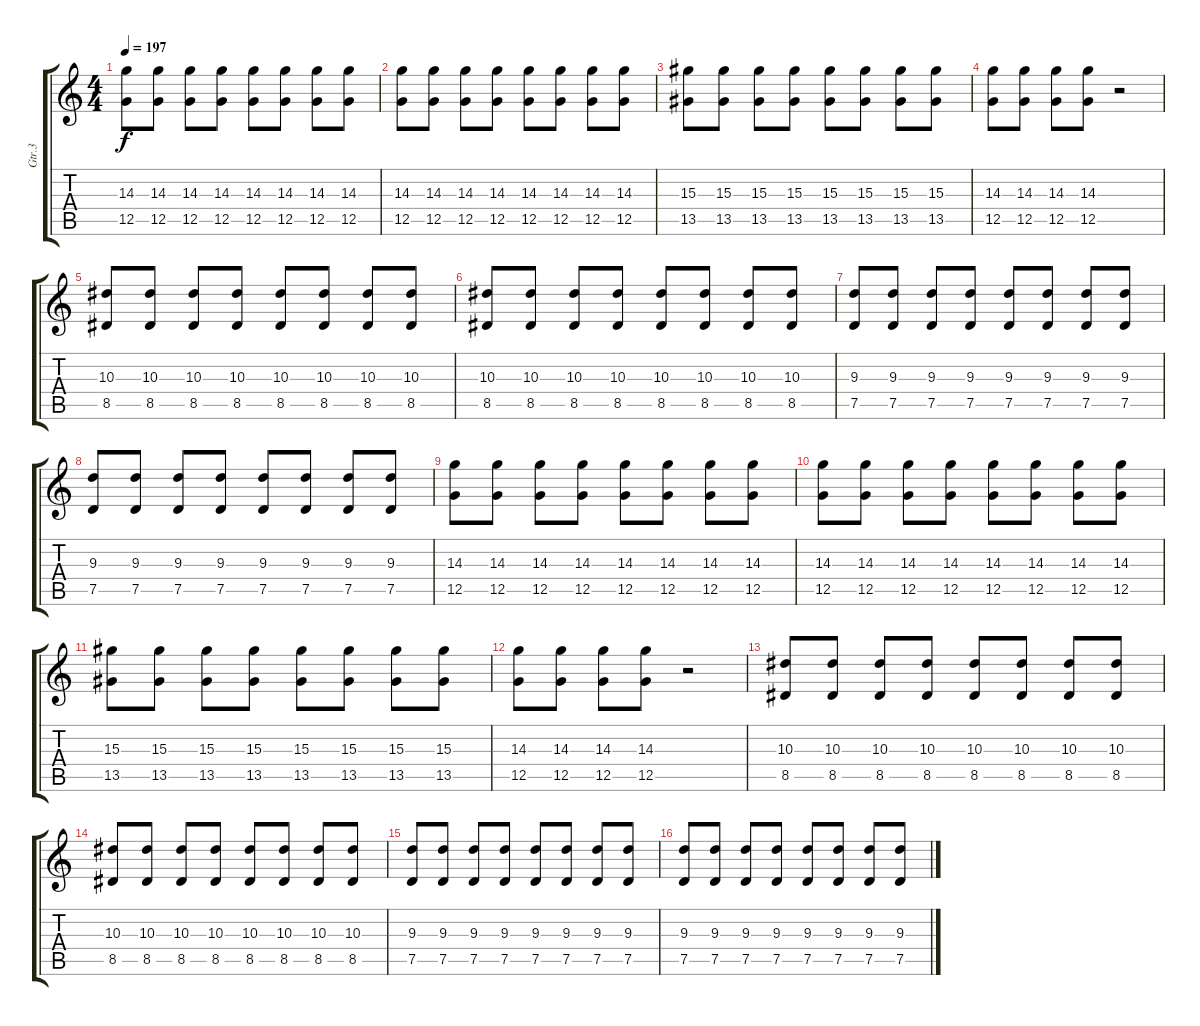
\track ("Gtr.3" "Gtr.3") {instrument distortionguitar}
\staff {score tabs}
\tuning (D4 A3 F3 C3 G2 C2) {hide}
\ts (4 4)
\tempo 197
\clef g2
\ks c
(14.3 12.5).8{dy f} (14.3 12.5).8 (14.3 12.5).8 (14.3 12.5).8 (14.3 12.5).8 (14.3 12.5).8 (14.3 12.5).8 (14.3 12.5).8 |
(14.3 12.5).8 (14.3 12.5).8 (14.3 12.5).8 (14.3 12.5).8 (14.3 12.5).8 (14.3 12.5).8 (14.3 12.5).8 (14.3 12.5).8 |
(15.3 13.5).8{volume 10} (15.3 13.5).8 (15.3 13.5).8 (15.3 13.5).8 (15.3 13.5).8 (15.3 13.5).8 (15.3 13.5).8 (15.3 13.5).8 |
(14.3 12.5).8 (14.3 12.5).8 (14.3 12.5).8 (14.3 12.5).8 r.2 |
(10.3 8.5).8{volume 15} (10.3 8.5).8 (10.3 8.5).8 (10.3 8.5).8 (10.3 8.5).8 (10.3 8.5).8 (10.3 8.5).8 (10.3 8.5).8 |
(10.3 8.5).8 (10.3 8.5).8 (10.3 8.5).8 (10.3 8.5).8 (10.3 8.5).8 (10.3 8.5).8 (10.3 8.5).8 (10.3 8.5).8 |
(9.3 7.5).8 (9.3 7.5).8 (9.3 7.5).8 (9.3 7.5).8 (9.3 7.5).8 (9.3 7.5).8 (9.3 7.5).8 (9.3 7.5).8 |
(9.3 7.5).8 (9.3 7.5).8 (9.3 7.5).8 (9.3 7.5).8 (9.3 7.5).8 (9.3 7.5).8 (9.3 7.5).8 (9.3 7.5).8 |
(14.3 12.5).8 (14.3 12.5).8 (14.3 12.5).8 (14.3 12.5).8 (14.3 12.5).8 (14.3 12.5).8 (14.3 12.5).8 (14.3 12.5).8 |
(14.3 12.5).8 (14.3 12.5).8 (14.3 12.5).8 (14.3 12.5).8 (14.3 12.5).8 (14.3 12.5).8 (14.3 12.5).8 (14.3 12.5).8 |
(15.3 13.5).8{volume 10} (15.3 13.5).8 (15.3 13.5).8 (15.3 13.5).8 (15.3 13.5).8 (15.3 13.5).8 (15.3 13.5).8 (15.3 13.5).8 |
(14.3 12.5).8 (14.3 12.5).8 (14.3 12.5).8 (14.3 12.5).8 r.2 |
(10.3 8.5).8{volume 15} (10.3 8.5).8 (10.3 8.5).8 (10.3 8.5).8 (10.3 8.5).8 (10.3 8.5).8 (10.3 8.5).8 (10.3 8.5).8 |
(10.3 8.5).8 (10.3 8.5).8 (10.3 8.5).8 (10.3 8.5).8 (10.3 8.5).8 (10.3 8.5).8 (10.3 8.5).8 (10.3 8.5).8 |
(9.3 7.5).8 (9.3 7.5).8 (9.3 7.5).8 (9.3 7.5).8 (9.3 7.5).8 (9.3 7.5).8 (9.3 7.5).8 (9.3 7.5).8 |
(9.3 7.5).8 (9.3 7.5).8 (9.3 7.5).8 (9.3 7.5).8 (9.3 7.5).8 (9.3 7.5).8 (9.3 7.5).8 (9.3 7.5).8
